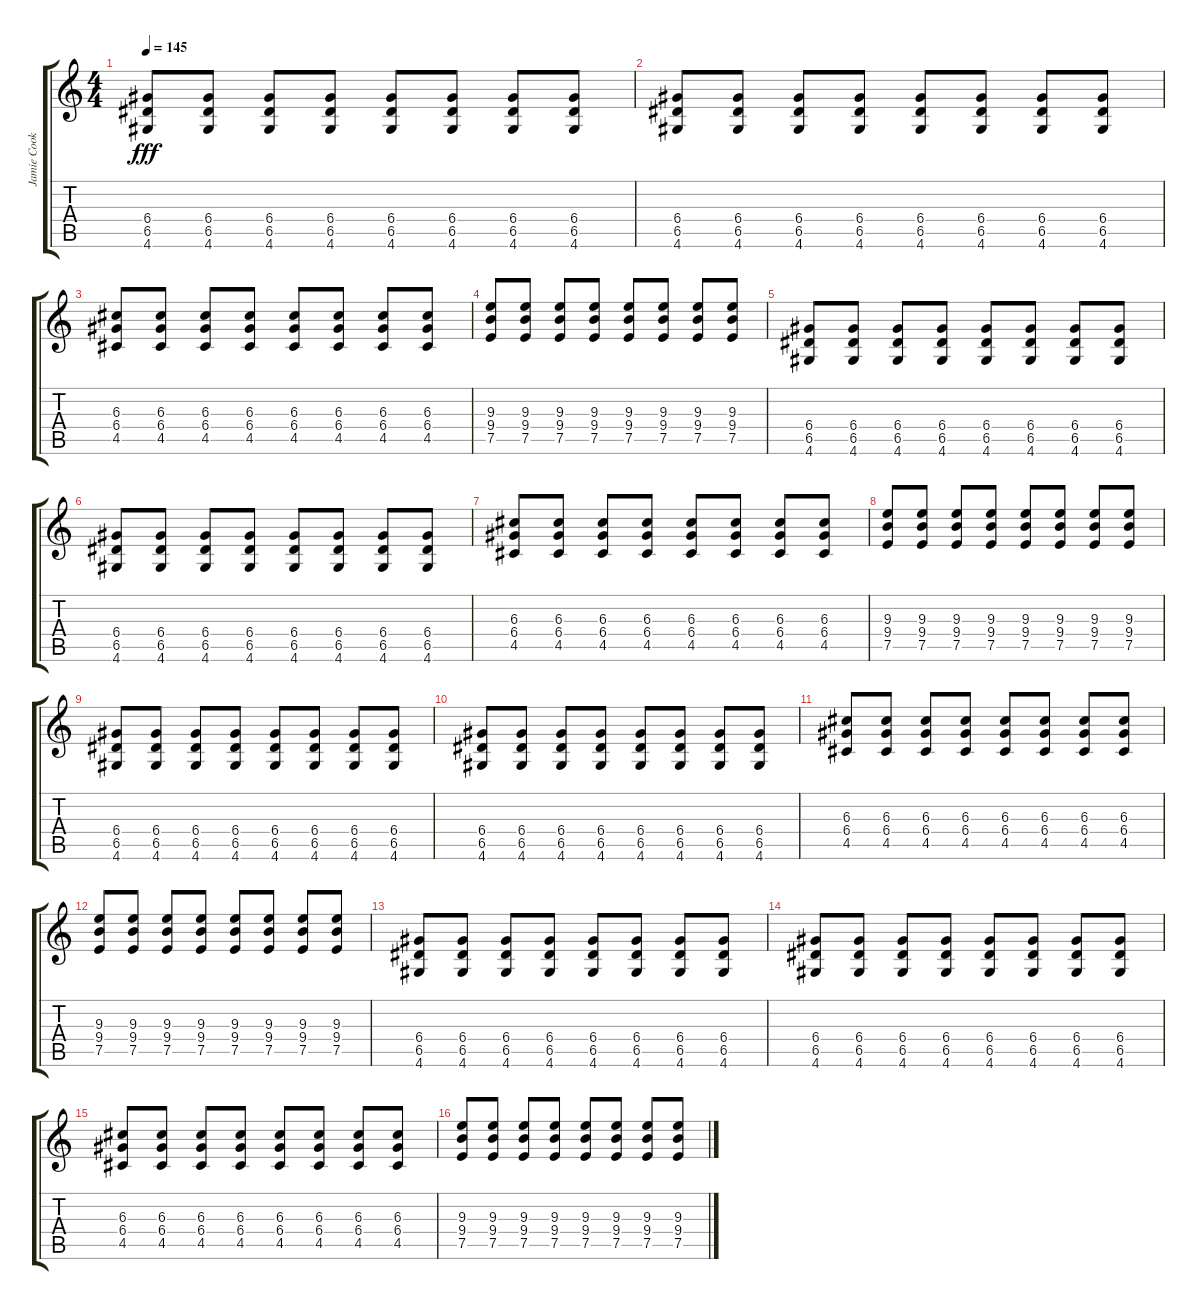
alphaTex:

\track ("Jamie Cook" "Jamie Cook") {instrument overdrivenguitar}
\staff {score tabs}
\tuning (E4 B3 G3 D3 A2 E2) {hide}
\ts (4 4)
\tempo 145
\clef g2
\ks c
(6.4 6.5 4.6).8{dy fff} (6.4 6.5 4.6).8 (6.4 6.5 4.6).8 (6.4 6.5 4.6).8 (6.4 6.5 4.6).8 (6.4 6.5 4.6).8 (6.4 6.5 4.6).8 (6.4 6.5 4.6).8 |
(6.4 6.5 4.6).8 (6.4 6.5 4.6).8 (6.4 6.5 4.6).8 (6.4 6.5 4.6).8 (6.4 6.5 4.6).8 (6.4 6.5 4.6).8 (6.4 6.5 4.6).8 (6.4 6.5 4.6).8 |
(6.3 6.4 4.5).8 (6.3 6.4 4.5).8 (6.3 6.4 4.5).8 (6.3 6.4 4.5).8 (6.3 6.4 4.5).8 (6.3 6.4 4.5).8 (6.3 6.4 4.5).8 (6.3 6.4 4.5).8 |
(9.3 9.4 7.5).8 (9.3 9.4 7.5).8 (9.3 9.4 7.5).8 (9.3 9.4 7.5).8 (9.3 9.4 7.5).8 (9.3 9.4 7.5).8 (9.3 9.4 7.5).8 (9.3 9.4 7.5).8 |
(6.4 6.5 4.6).8 (6.4 6.5 4.6).8 (6.4 6.5 4.6).8 (6.4 6.5 4.6).8 (6.4 6.5 4.6).8 (6.4 6.5 4.6).8 (6.4 6.5 4.6).8 (6.4 6.5 4.6).8 |
(6.4 6.5 4.6).8 (6.4 6.5 4.6).8 (6.4 6.5 4.6).8 (6.4 6.5 4.6).8 (6.4 6.5 4.6).8 (6.4 6.5 4.6).8 (6.4 6.5 4.6).8 (6.4 6.5 4.6).8 |
(6.3 6.4 4.5).8 (6.3 6.4 4.5).8 (6.3 6.4 4.5).8 (6.3 6.4 4.5).8 (6.3 6.4 4.5).8 (6.3 6.4 4.5).8 (6.3 6.4 4.5).8 (6.3 6.4 4.5).8 |
(9.3 9.4 7.5).8 (9.3 9.4 7.5).8 (9.3 9.4 7.5).8 (9.3 9.4 7.5).8 (9.3 9.4 7.5).8 (9.3 9.4 7.5).8 (9.3 9.4 7.5).8 (9.3 9.4 7.5).8 |
(6.4 6.5 4.6).8 (6.4 6.5 4.6).8 (6.4 6.5 4.6).8 (6.4 6.5 4.6).8 (6.4 6.5 4.6).8 (6.4 6.5 4.6).8 (6.4 6.5 4.6).8 (6.4 6.5 4.6).8 |
(6.4 6.5 4.6).8 (6.4 6.5 4.6).8 (6.4 6.5 4.6).8 (6.4 6.5 4.6).8 (6.4 6.5 4.6).8 (6.4 6.5 4.6).8 (6.4 6.5 4.6).8 (6.4 6.5 4.6).8 |
(6.3 6.4 4.5).8 (6.3 6.4 4.5).8 (6.3 6.4 4.5).8 (6.3 6.4 4.5).8 (6.3 6.4 4.5).8 (6.3 6.4 4.5).8 (6.3 6.4 4.5).8 (6.3 6.4 4.5).8 |
(9.3 9.4 7.5).8 (9.3 9.4 7.5).8 (9.3 9.4 7.5).8 (9.3 9.4 7.5).8 (9.3 9.4 7.5).8 (9.3 9.4 7.5).8 (9.3 9.4 7.5).8 (9.3 9.4 7.5).8 |
(6.4 6.5 4.6).8 (6.4 6.5 4.6).8 (6.4 6.5 4.6).8 (6.4 6.5 4.6).8 (6.4 6.5 4.6).8 (6.4 6.5 4.6).8 (6.4 6.5 4.6).8 (6.4 6.5 4.6).8 |
(6.4 6.5 4.6).8 (6.4 6.5 4.6).8 (6.4 6.5 4.6).8 (6.4 6.5 4.6).8 (6.4 6.5 4.6).8 (6.4 6.5 4.6).8 (6.4 6.5 4.6).8 (6.4 6.5 4.6).8 |
(6.3 6.4 4.5).8 (6.3 6.4 4.5).8 (6.3 6.4 4.5).8 (6.3 6.4 4.5).8 (6.3 6.4 4.5).8 (6.3 6.4 4.5).8 (6.3 6.4 4.5).8 (6.3 6.4 4.5).8 |
(9.3 9.4 7.5).8 (9.3 9.4 7.5).8 (9.3 9.4 7.5).8 (9.3 9.4 7.5).8 (9.3 9.4 7.5).8 (9.3 9.4 7.5).8 (9.3 9.4 7.5).8 (9.3 9.4 7.5).8
